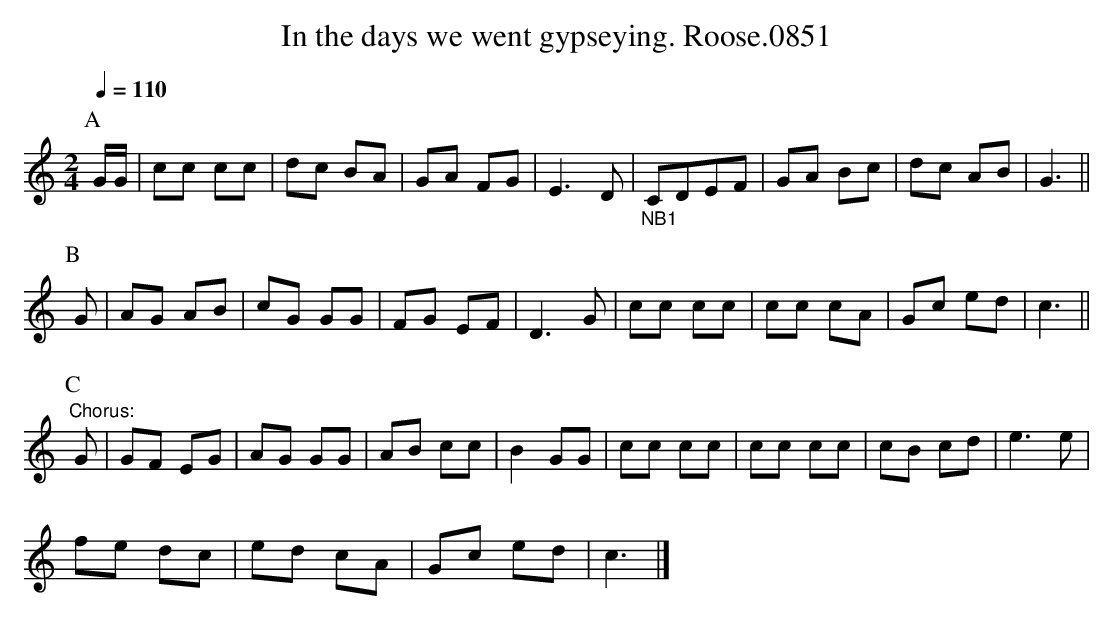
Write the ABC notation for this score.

X:1
T:In the days we went gypseying. Roose.0851
M:2/4
Q:1/4=110
L:1/8
K:C
P:A
G/G/ | cc cc | dc BA | GA FG | E3D | \\
"_NB1"CDEF | GA Bc | dc AB | G3 ||
P:B
G | AG AB | cG GG | FG EF | D3G | \\
cc cc | cc cA | Gc ed | c3 ||
P:C
"^Chorus:"G | GF EG | AG GG | AB cc | B2 GG | \\
cc cc | cc cc | cB cd | e3e |
fe dc | ed cA | Gc ed | c3 |]
